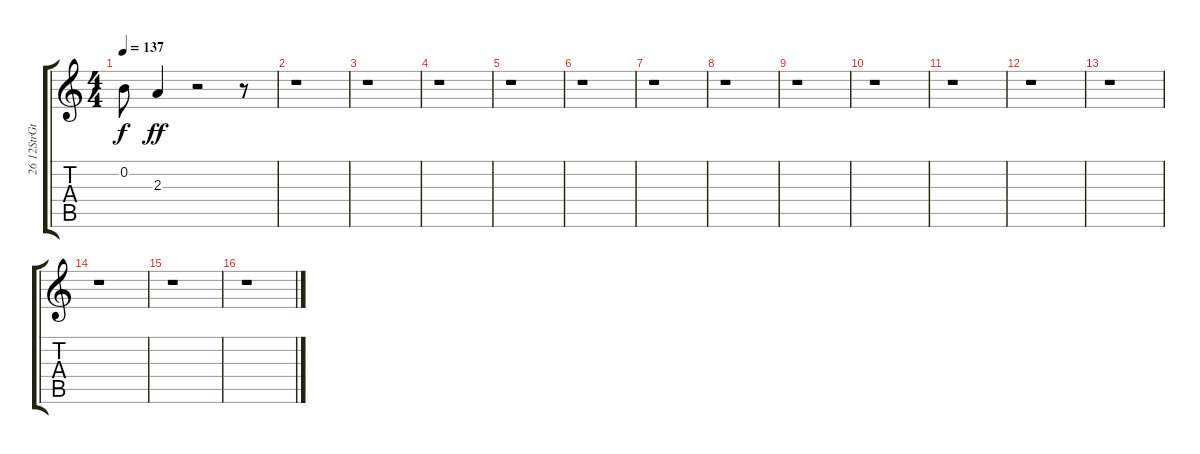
\track ("26 12StrGtr" "26 12StrGt") {instrument acousticguitarsteel}
\staff {score tabs}
\tuning (E4 B3 G3 D3 A2 E2) {hide}
\ts (4 4)
\tempo 137
\clef g2
\ks c
0.2{t}.8{dy f} 2.3.4{dy ff} r.2 r.8 |
r.1 |
r.1 |
r.1 |
r.1 |
r.1 |
r.1 |
r.1 |
r.1 |
r.1 |
r.1 |
r.1 |
r.1 |
r.1 |
r.1 |
r.1
